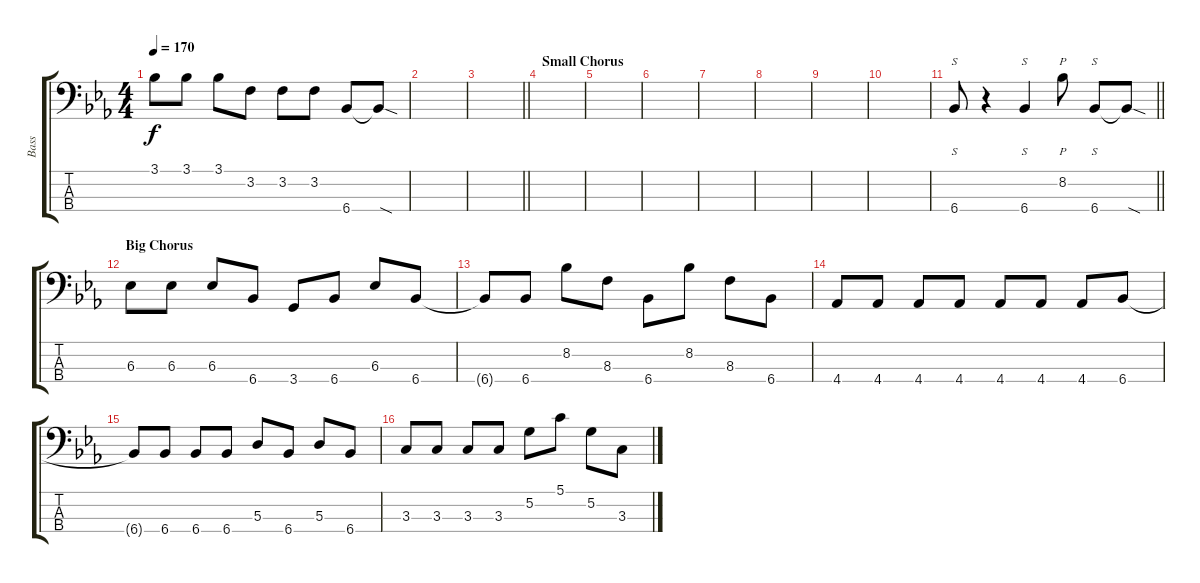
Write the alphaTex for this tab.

\track ("Bass" "Bass") {solo instrument electricbassfinger}
\staff {score tabs}
\tuning (G2 D2 A1 E1) {hide}
\ts (4 4)
\tempo 170
\clef f4
\ks eb
3.1{t}.8{dy f} 3.1.8 3.1.8 3.2.8 3.2.8 3.2.8 6.4.8 6.4{sod t}.8 |
|
\barLineRight lightlight
|
\section ("" "Small Chorus")
|
|
|
|
|
|
|
\barLineRight lightlight
6.4.8{s} r.4 6.4.4{s} 8.2.8{p} 6.4.8{s} 6.4{sod t}.8 |
\section ("" "Big Chorus")
6.3.8 6.3.8 6.3.8 6.4.8 3.4.8 6.4.8 6.3.8 6.4.8 |
6.4{t}.8 6.4.8 8.2.8 8.3.8 6.4.8 8.2.8 8.3.8 6.4.8 |
4.4.8 4.4.8 4.4.8 4.4.8 4.4.8 4.4.8 4.4.8 6.4.8 |
6.4{t}.8 6.4.8 6.4.8 6.4.8 5.3.8 6.4.8 5.3.8 6.4.8 |
3.3.8 3.3.8 3.3.8 3.3.8 5.2.8 5.1.8 5.2.8 3.3.8
